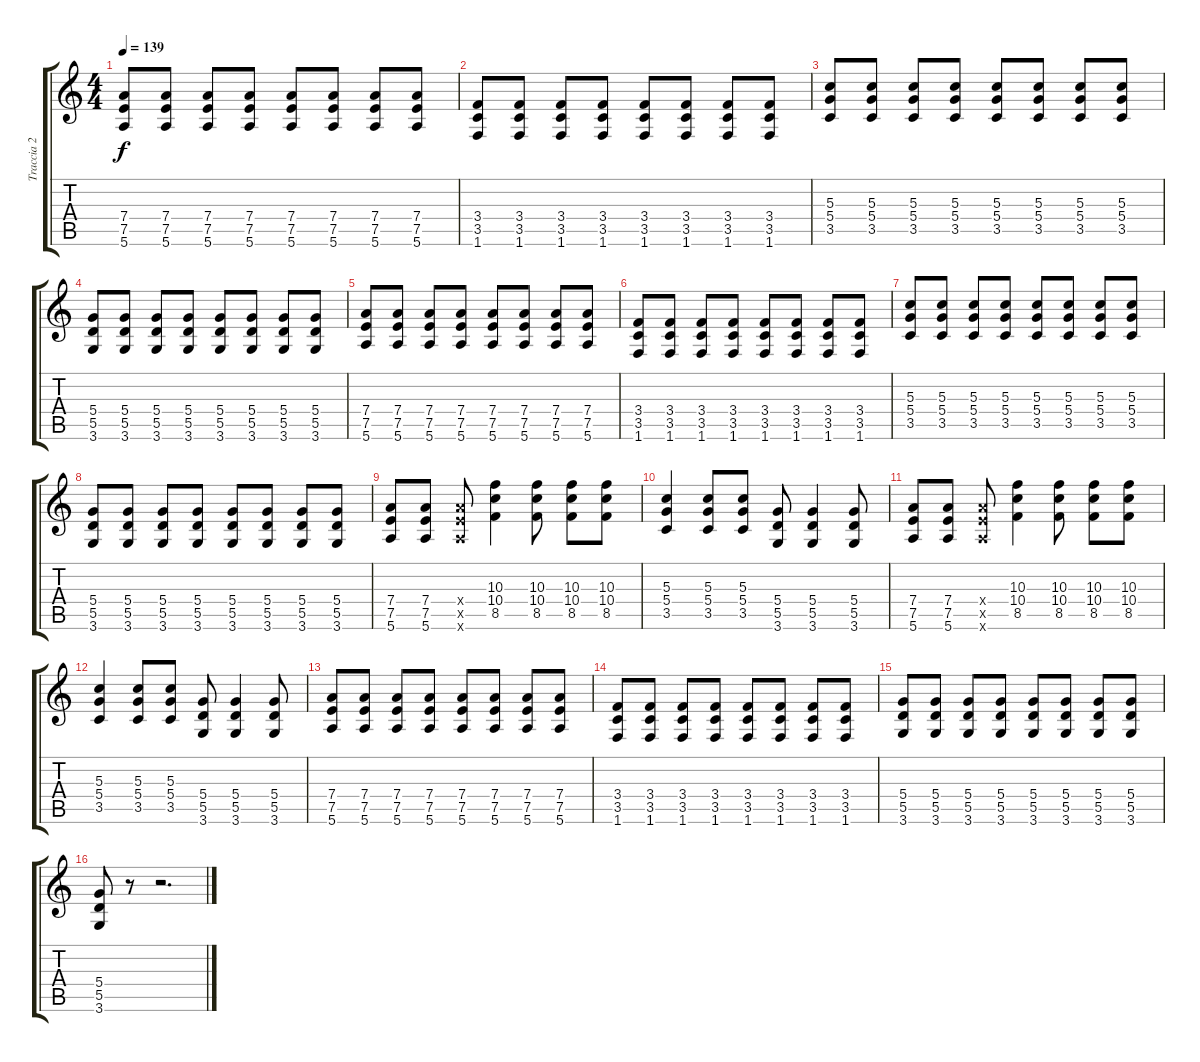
\track ("Traccia 2" "Traccia 2") {instrument distortionguitar}
\staff {score tabs}
\tuning (E4 B3 G3 D3 A2 E2) {hide}
\ts (4 4)
\tempo 139
\clef g2
\ks c
(7.4 7.5 5.6).8{dy f} (7.4 7.5 5.6).8 (7.4 7.5 5.6).8 (7.4 7.5 5.6).8 (7.4 7.5 5.6).8 (7.4 7.5 5.6).8 (7.4 7.5 5.6).8 (7.4 7.5 5.6).8 |
(3.4 3.5 1.6).8 (3.4 3.5 1.6).8 (3.4 3.5 1.6).8 (3.4 3.5 1.6).8 (3.4 3.5 1.6).8 (3.4 3.5 1.6).8 (3.4 3.5 1.6).8 (3.4 3.5 1.6).8 |
(5.3 5.4 3.5).8 (5.3 5.4 3.5).8 (5.3 5.4 3.5).8 (5.3 5.4 3.5).8 (5.3 5.4 3.5).8 (5.3 5.4 3.5).8 (5.3 5.4 3.5).8 (5.3 5.4 3.5).8 |
(5.4 5.5 3.6).8 (5.4 5.5 3.6).8 (5.4 5.5 3.6).8 (5.4 5.5 3.6).8 (5.4 5.5 3.6).8 (5.4 5.5 3.6).8 (5.4 5.5 3.6).8 (5.4 5.5 3.6).8 |
(7.4 7.5 5.6).8 (7.4 7.5 5.6).8 (7.4 7.5 5.6).8 (7.4 7.5 5.6).8 (7.4 7.5 5.6).8 (7.4 7.5 5.6).8 (7.4 7.5 5.6).8 (7.4 7.5 5.6).8 |
(3.4 3.5 1.6).8 (3.4 3.5 1.6).8 (3.4 3.5 1.6).8 (3.4 3.5 1.6).8 (3.4 3.5 1.6).8 (3.4 3.5 1.6).8 (3.4 3.5 1.6).8 (3.4 3.5 1.6).8 |
(5.3 5.4 3.5).8 (5.3 5.4 3.5).8 (5.3 5.4 3.5).8 (5.3 5.4 3.5).8 (5.3 5.4 3.5).8 (5.3 5.4 3.5).8 (5.3 5.4 3.5).8 (5.3 5.4 3.5).8 |
(5.4 5.5 3.6).8 (5.4 5.5 3.6).8 (5.4 5.5 3.6).8 (5.4 5.5 3.6).8 (5.4 5.5 3.6).8 (5.4 5.5 3.6).8 (5.4 5.5 3.6).8 (5.4 5.5 3.6).8 |
(7.4 7.5 5.6).8 (7.4 7.5 5.6).8 (7.4{x} 7.5{x} 5.6{x}).8 (10.3 10.4 8.5).4 (10.3 10.4 8.5).8 (10.3 10.4 8.5).8 (10.3 10.4 8.5).8 |
(5.3 5.4 3.5).4 (5.3 5.4 3.5).8 (5.3 5.4 3.5).8 (5.4 5.5 3.6).8 (5.4 5.5 3.6).4 (5.4 5.5 3.6).8 |
(7.4 7.5 5.6).8 (7.4 7.5 5.6).8 (7.4{x} 7.5{x} 5.6{x}).8 (10.3 10.4 8.5).4 (10.3 10.4 8.5).8 (10.3 10.4 8.5).8 (10.3 10.4 8.5).8 |
(5.3 5.4 3.5).4 (5.3 5.4 3.5).8 (5.3 5.4 3.5).8 (5.4 5.5 3.6).8 (5.4 5.5 3.6).4 (5.4 5.5 3.6).8 |
(7.4 7.5 5.6).8 (7.4 7.5 5.6).8 (7.4 7.5 5.6).8 (7.4 7.5 5.6).8 (7.4 7.5 5.6).8 (7.4 7.5 5.6).8 (7.4 7.5 5.6).8 (7.4 7.5 5.6).8 |
(3.4 3.5 1.6).8 (3.4 3.5 1.6).8 (3.4 3.5 1.6).8 (3.4 3.5 1.6).8 (3.4 3.5 1.6).8 (3.4 3.5 1.6).8 (3.4 3.5 1.6).8 (3.4 3.5 1.6).8 |
(5.4 5.5 3.6).8 (5.4 5.5 3.6).8 (5.4 5.5 3.6).8 (5.4 5.5 3.6).8 (5.4 5.5 3.6).8 (5.4 5.5 3.6).8 (5.4 5.5 3.6).8 (5.4 5.5 3.6).8 |
(5.4 5.5 3.6).8 r.8 r.2{d}
